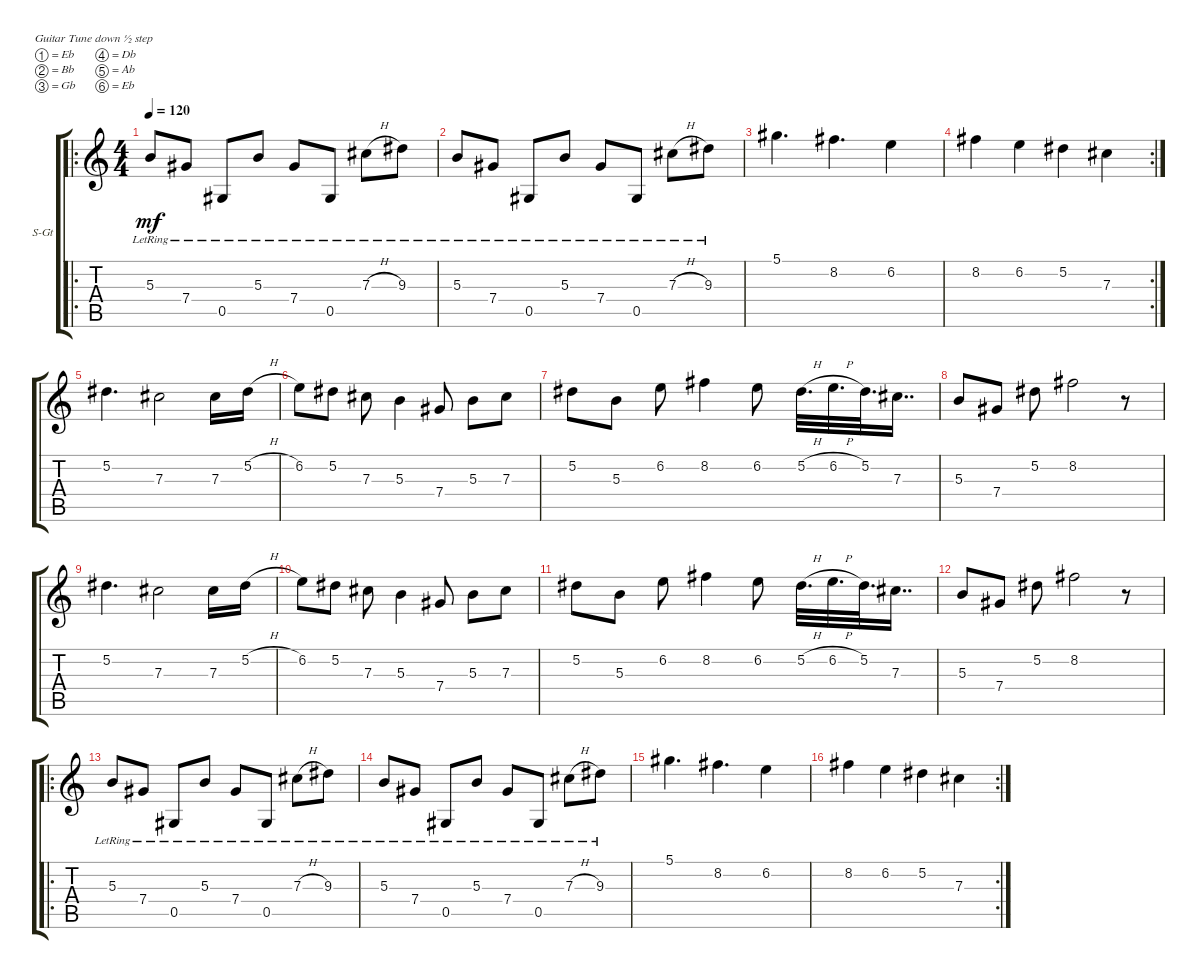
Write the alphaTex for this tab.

\defaultSystemsLayout 4
\bracketExtendMode groupsimilarinstruments
\firstSystemTrackNameOrientation horizontal
\otherSystemsTrackNameOrientation horizontal
\track ("Lead Guitar" "S-Gt") {instrument acousticguitarsteel}
\staff {score tabs}
\tuning (Eb4 Bb3 Gb3 Db3 Ab2 Eb2)
\ro
\ts (4 4)
\tempo 120
\clef g2
\ks c
5.3{lr}.8{dy mf instrument acousticguitarsteel} 7.4{lr}.8 0.5{lr}.8 5.3{lr}.8 7.4{lr}.8 0.5{lr}.8 7.3{h lr}.8 9.3{lr}.8 |
5.3{lr}.8 7.4{lr}.8 0.5{lr}.8 5.3{lr}.8 7.4{lr}.8 0.5{lr}.8 7.3{h lr}.8 9.3{lr}.8 |
5.1.4{d} 8.2.4{d} 6.2.4 |
\rc 2
8.2.4 6.2.4 5.2.4 7.3.4 |
5.2.4{d} 7.3.2 7.3.16 5.2{h}.16 |
6.2.8 5.2.8 7.3.8 5.3.4 7.4.8 5.3.8 7.3.8 |
5.2.8 5.3.8 6.2.8 8.2.4 6.2.8 5.2{h}.32{d} 6.2{h}.32{d} 5.2.32{d} 7.3.16{dd} |
5.3.8 7.4.8 5.2.8 8.2.2 r.8 |
5.2.4{d} 7.3.2 7.3.16 5.2{h}.16 |
6.2.8 5.2.8 7.3.8 5.3.4 7.4.8 5.3.8 7.3.8 |
5.2.8 5.3.8 6.2.8 8.2.4 6.2.8 5.2{h}.32{d} 6.2{h}.32{d} 5.2.32{d} 7.3.16{dd} |
5.3.8 7.4.8 5.2.8 8.2.2 r.8 |
\ro
5.3{lr}.8 7.4{lr}.8 0.5{lr}.8 5.3{lr}.8 7.4{lr}.8 0.5{lr}.8 7.3{h lr}.8 9.3{lr}.8 |
5.3{lr}.8 7.4{lr}.8 0.5{lr}.8 5.3{lr}.8 7.4{lr}.8 0.5{lr}.8 7.3{h lr}.8 9.3{lr}.8 |
5.1.4{d} 8.2.4{d} 6.2.4 |
\rc 2
8.2.4 6.2.4 5.2.4 7.3.4
